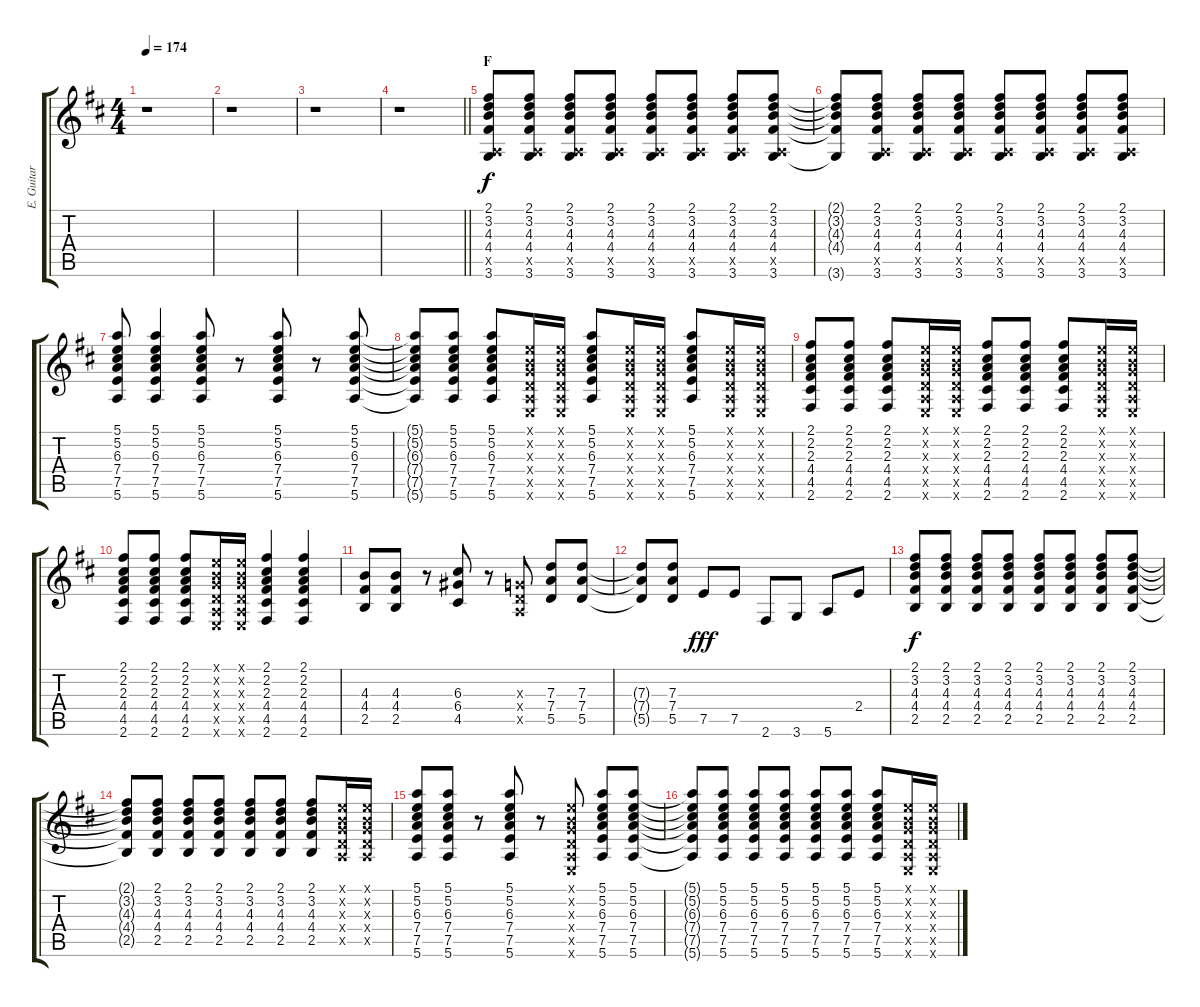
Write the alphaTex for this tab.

\track ("E. Guitar I" "E. Guitar ") {instrument overdrivenguitar}
\staff {score tabs}
\tuning (E4 B3 G3 D3 A2 E2) {hide}
\ts (4 4)
\tempo 174
\clef g2
\ks bminor
r.1{dy f} |
r.1 |
r.1 |
\barLineRight lightlight
r.1 |
\section ("" "F")
(2.1 3.2 4.3 4.4 0.5{x} 3.6).8 (2.1 3.2 4.3 4.4 0.5{x} 3.6).8 (2.1 3.2 4.3 4.4 0.5{x} 3.6).8 (2.1 3.2 4.3 4.4 0.5{x} 3.6).8 (2.1 3.2 4.3 4.4 0.5{x} 3.6).8 (2.1 3.2 4.3 4.4 0.5{x} 3.6).8 (2.1 3.2 4.3 4.4 0.5{x} 3.6).8 (2.1 3.2 4.3 4.4 0.5{x} 3.6).8 |
(2.1{t} 3.2{t} 4.3{t} 4.4{t} 3.6{t}).8 (2.1 3.2 4.3 4.4 0.5{x} 3.6).8 (2.1 3.2 4.3 4.4 0.5{x} 3.6).8 (2.1 3.2 4.3 4.4 0.5{x} 3.6).8 (2.1 3.2 4.3 4.4 0.5{x} 3.6).8 (2.1 3.2 4.3 4.4 0.5{x} 3.6).8 (2.1 3.2 4.3 4.4 0.5{x} 3.6).8 (2.1 3.2 4.3 4.4 0.5{x} 3.6).8 |
(5.1 5.2 6.3 7.4 7.5 5.6).8 (5.1 5.2 6.3 7.4 7.5 5.6).4 (5.1 5.2 6.3 7.4 7.5 5.6).8 r.8 (5.1 5.2 6.3 7.4 7.5 5.6).8 r.8 (5.1 5.2 6.3 7.4 7.5 5.6).8 |
(5.1{t} 5.2{t} 6.3{t} 7.4{t} 7.5{t} 5.6{t}).8 (5.1 5.2 6.3 7.4 7.5 5.6).8 (5.1 5.2 6.3 7.4 7.5 5.6).8 (0.1{x} 0.2{x} 0.3{x} 0.4{x} 0.5{x} 0.6{x}).16 (0.1{x} 0.2{x} 0.3{x} 0.4{x} 0.5{x} 0.6{x}).16 (5.1 5.2 6.3 7.4 7.5 5.6).8 (0.1{x} 0.2{x} 0.3{x} 0.4{x} 0.5{x} 0.6{x}).16 (0.1{x} 0.2{x} 0.3{x} 0.4{x} 0.5{x} 0.6{x}).16 (5.1 5.2 6.3 7.4 7.5 5.6).8 (0.1{x} 0.2{x} 0.3{x} 0.4{x} 0.5{x} 0.6{x}).16 (0.1{x} 0.2{x} 0.3{x} 0.4{x} 0.5{x} 0.6{x}).16 |
(2.1 2.2 2.3 4.4 4.5 2.6).8 (2.1 2.2 2.3 4.4 4.5 2.6).8 (2.1 2.2 2.3 4.4 4.5 2.6).8 (0.1{x} 0.2{x} 0.3{x} 0.4{x} 0.5{x} 0.6{x}).16 (0.1{x} 0.2{x} 0.3{x} 0.4{x} 0.5{x} 0.6{x}).16 (2.1 2.2 2.3 4.4 4.5 2.6).8 (2.1 2.2 2.3 4.4 4.5 2.6).8 (2.1 2.2 2.3 4.4 4.5 2.6).8 (0.1{x} 0.2{x} 0.3{x} 0.4{x} 0.5{x} 0.6{x}).16 (0.1{x} 0.2{x} 0.3{x} 0.4{x} 0.5{x} 0.6{x}).16 |
(2.1 2.2 2.3 4.4 4.5 2.6).8 (2.1 2.2 2.3 4.4 4.5 2.6).8 (2.1 2.2 2.3 4.4 4.5 2.6).8 (0.1{x} 0.2{x} 0.3{x} 0.4{x} 0.5{x} 0.6{x}).16 (0.1{x} 0.2{x} 0.3{x} 0.4{x} 0.5{x} 0.6{x}).16 (2.1 2.2 2.3 4.4 4.5 2.6).4 (2.1 2.2 2.3 4.4 4.5 2.6).4 |
(4.3 4.4 2.5).8 (4.3 4.4 2.5).8 r.8 (6.3 6.4 4.5).8 r.8 (0.3{x} 0.4{x} 0.5{x}).8 (7.3 7.4 5.5).8 (7.3 7.4 5.5).8 |
(7.3{t} 7.4{t} 5.5{t}).8 (7.3 7.4 5.5).8 7.5.8{dy fff} 7.5.8 2.6.8 3.6.8 5.6.8 2.4.8 |
(2.1 3.2 4.3 4.4 2.5).8{dy f} (2.1 3.2 4.3 4.4 2.5).8 (2.1 3.2 4.3 4.4 2.5).8 (2.1 3.2 4.3 4.4 2.5).8 (2.1 3.2 4.3 4.4 2.5).8 (2.1 3.2 4.3 4.4 2.5).8 (2.1 3.2 4.3 4.4 2.5).8 (2.1 3.2 4.3 4.4 2.5).8 |
(2.1{t} 3.2{t} 4.3{t} 4.4{t} 2.5{t}).8 (2.1 3.2 4.3 4.4 2.5).8 (2.1 3.2 4.3 4.4 2.5).8 (2.1 3.2 4.3 4.4 2.5).8 (2.1 3.2 4.3 4.4 2.5).8 (2.1 3.2 4.3 4.4 2.5).8 (2.1 3.2 4.3 4.4 2.5).8 (0.1{x} 0.2{x} 0.3{x} 0.4{x} 0.5{x}).16 (0.1{x} 0.2{x} 0.3{x} 0.4{x} 0.5{x}).16 |
(5.1 5.2 6.3 7.4 7.5 5.6).8 (5.1 5.2 6.3 7.4 7.5 5.6).8 r.8 (5.1 5.2 6.3 7.4 7.5 5.6).8 r.8 (0.1{x} 0.2{x} 0.3{x} 0.4{x} 0.5{x} 0.6{x}).8 (5.1 5.2 6.3 7.4 7.5 5.6).8 (5.1 5.2 6.3 7.4 7.5 5.6).8 |
(5.1{t} 5.2{t} 6.3{t} 7.4{t} 7.5{t} 5.6{t}).8 (5.1 5.2 6.3 7.4 7.5 5.6).8 (5.1 5.2 6.3 7.4 7.5 5.6).8 (5.1 5.2 6.3 7.4 7.5 5.6).8 (5.1 5.2 6.3 7.4 7.5 5.6).8 (5.1 5.2 6.3 7.4 7.5 5.6).8 (5.1 5.2 6.3 7.4 7.5 5.6).8 (0.1{x} 0.2{x} 0.3{x} 0.4{x} 0.5{x} 0.6{x}).16 (0.1{x} 0.2{x} 0.3{x} 0.4{x} 0.5{x} 0.6{x}).16
